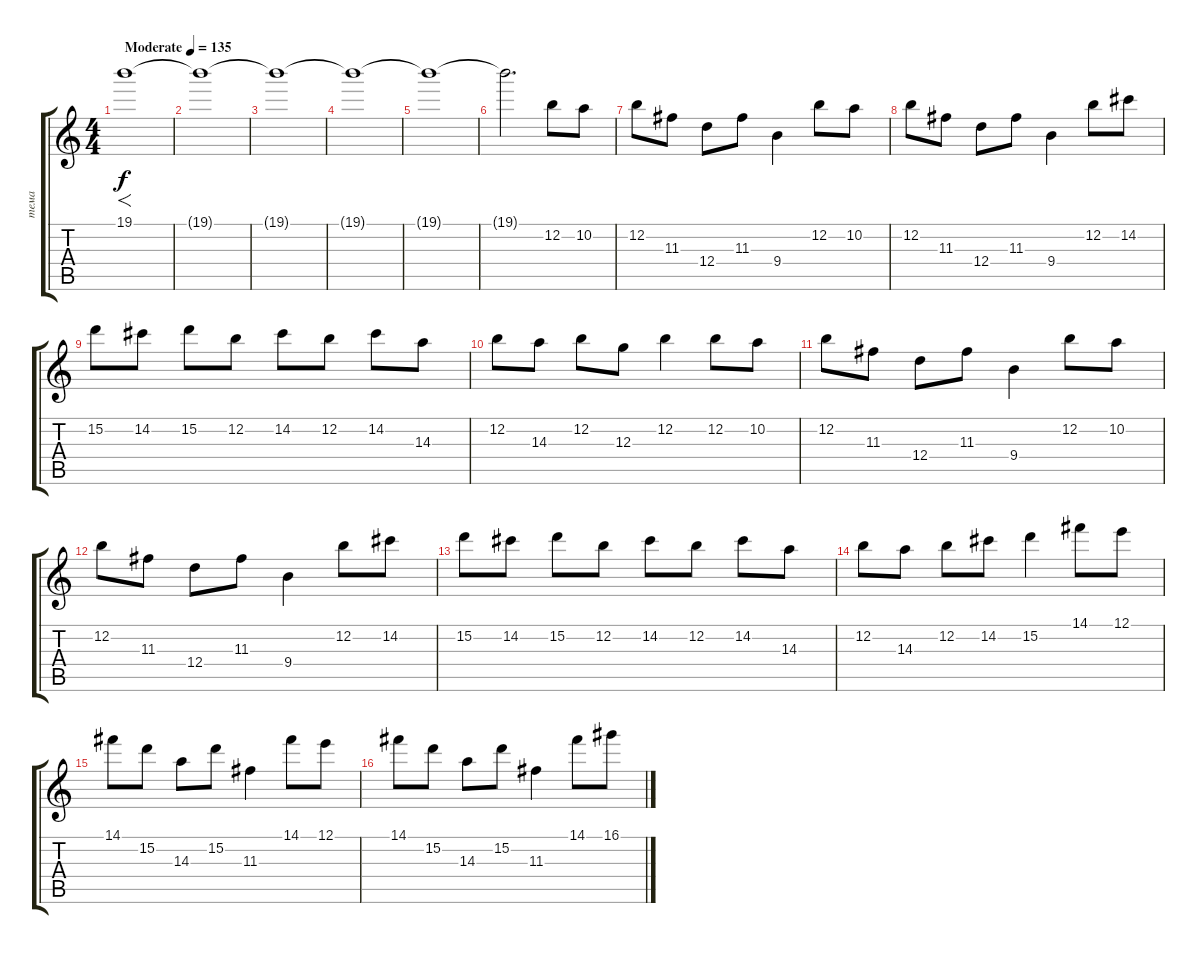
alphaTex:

\track ("тема" "тема") {instrument overdrivenguitar}
\staff {score tabs}
\tuning (E4 B3 G3 D3 A2 E2) {hide}
\ts (4 4)
\tempo (135 "Moderate")
\clef g2
\ks c
19.1.1{f dy f instrument overdrivenguitar} |
19.1{t}.1 |
19.1{t}.1 |
19.1{t}.1 |
19.1{t}.1 |
19.1{t}.2{d} 12.2.8 10.2.8 |
12.2.8 11.3.8 12.4.8 11.3.8 9.4.4 12.2.8 10.2.8 |
12.2.8 11.3.8 12.4.8 11.3.8 9.4.4 12.2.8 14.2.8 |
15.2.8 14.2.8 15.2.8 12.2.8 14.2.8 12.2.8 14.2.8 14.3.8 |
12.2.8 14.3.8 12.2.8 12.3.8 12.2.4 12.2.8 10.2.8 |
12.2.8 11.3.8 12.4.8 11.3.8 9.4.4 12.2.8 10.2.8 |
12.2.8 11.3.8 12.4.8 11.3.8 9.4.4 12.2.8 14.2.8 |
15.2.8 14.2.8 15.2.8 12.2.8 14.2.8 12.2.8 14.2.8 14.3.8 |
12.2.8 14.3.8 12.2.8 14.2.8 15.2.4 14.1.8 12.1.8 |
14.1.8 15.2.8 14.3.8 15.2.8 11.3.4 14.1.8 12.1.8 |
14.1.8 15.2.8 14.3.8 15.2.8 11.3.4 14.1.8 16.1.8
